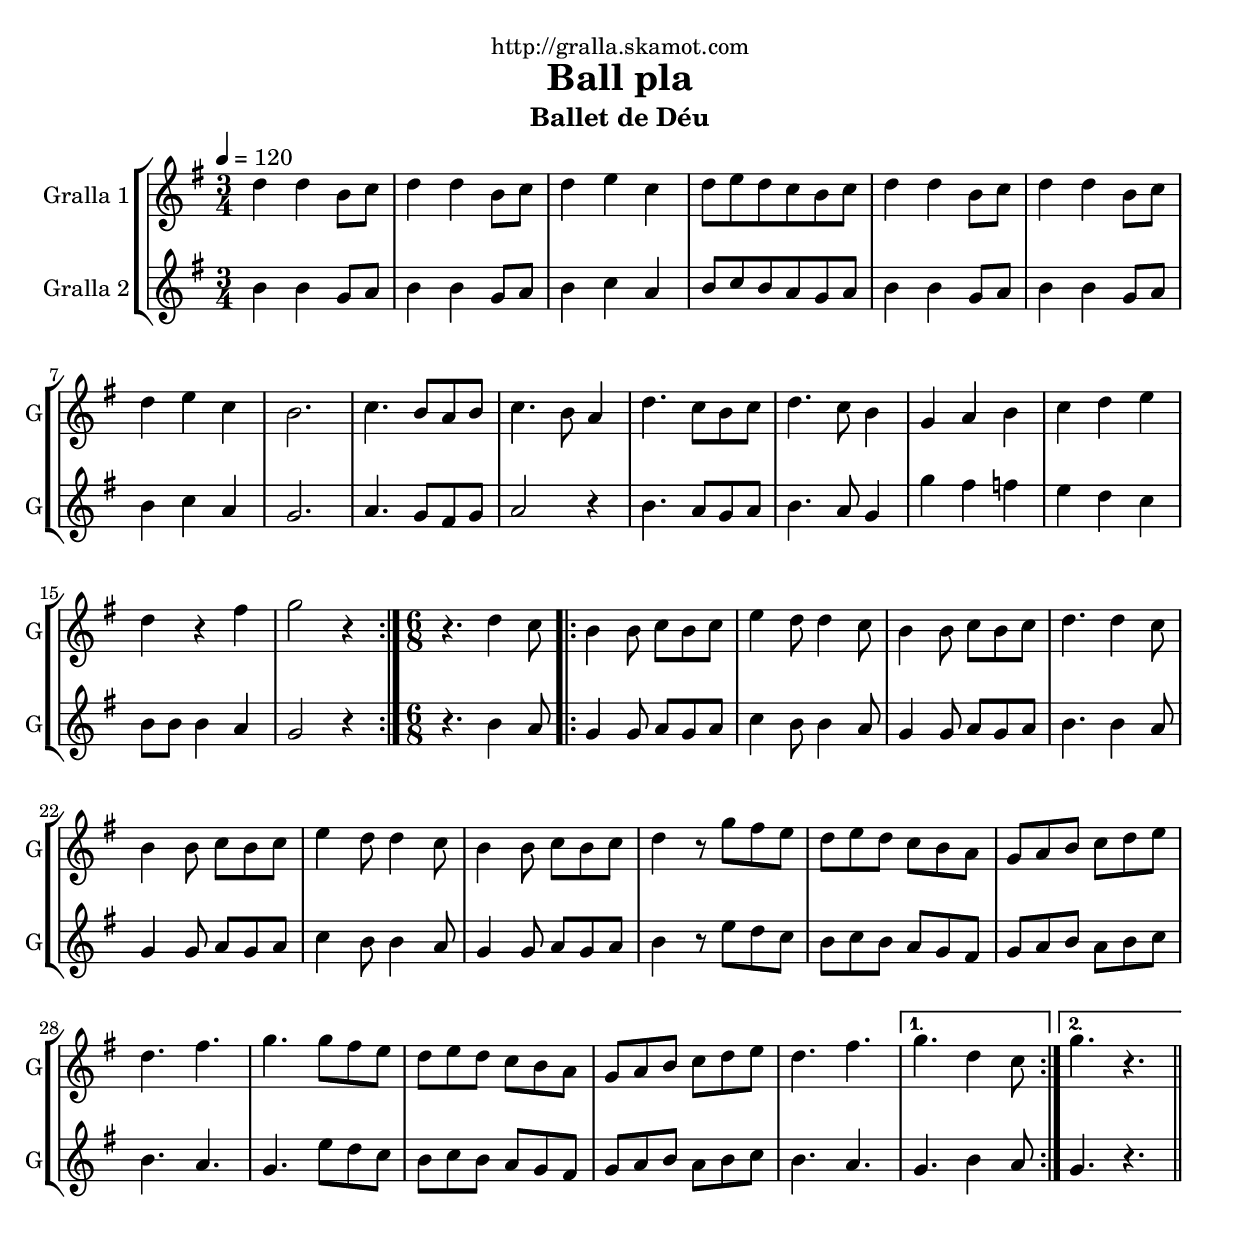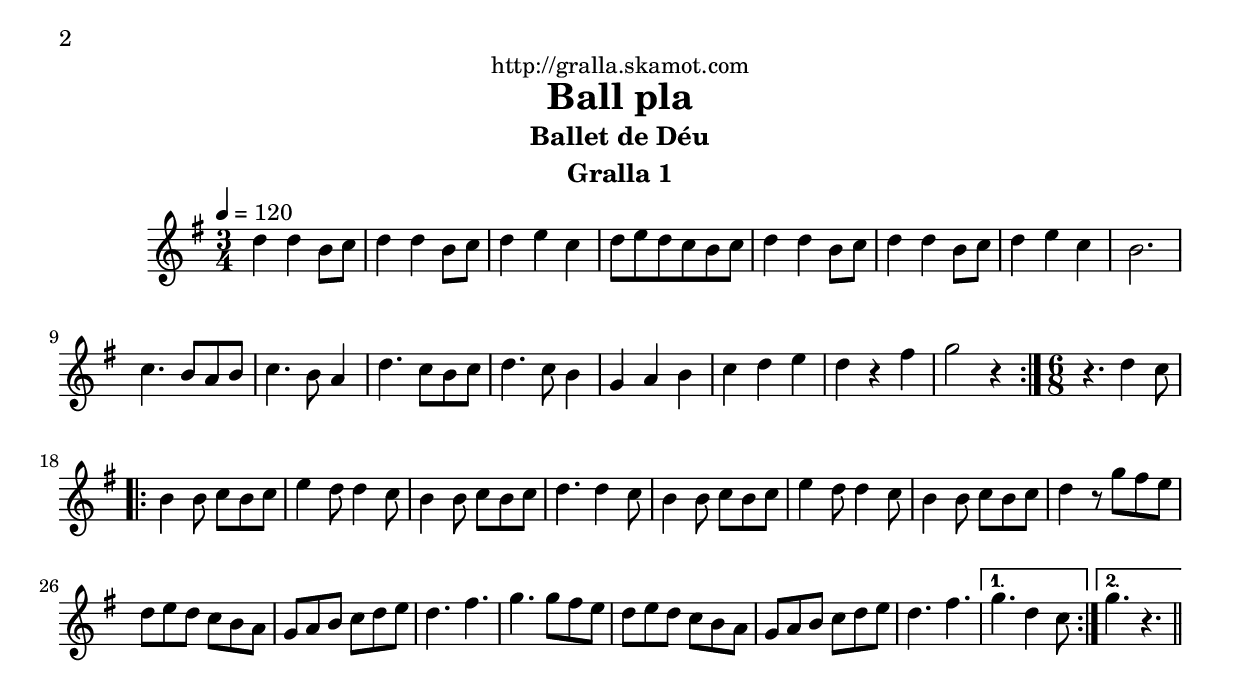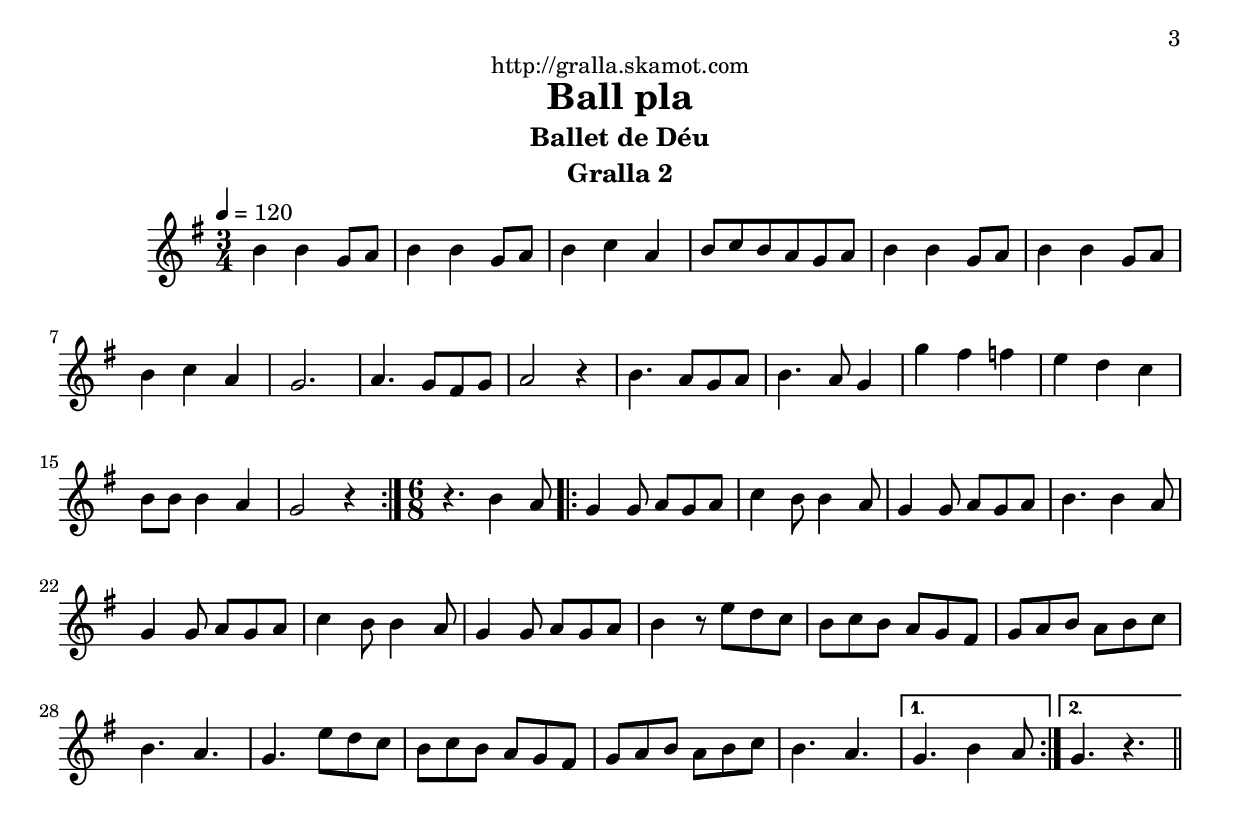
\version "2.16.2"

\header {
  dedication="http://gralla.skamot.com"
  title="Ball pla"
  subtitle="Ballet de Déu"
  subsubtitle=""
  poet=""
  meter=""
  piece=""
  composer=""
  arranger=""
  opus=""
  instrument=""
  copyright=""
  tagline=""
}

liniaroAa =
\relative d''
{
  \tempo 4=120
  \clef treble
  \key g \major
  \time 3/4
  \repeat volta 2 { d4 d b8 c  |
  d4 d b8 c  |
  d4 e c  |
  d8 e d c b c  |
  %05
  d4 d b8 c  |
  d4 d b8 c  |
  d4 e c  |
  b2.  |
  c4. b8 a b  |
  %10
  c4. b8 a4  |
  d4. c8 b c  |
  d4. c8 b4  |
  g4 a b  |
  c4 d e  |
  %15
  d4 r fis  |
  g2 r4  | }
  \time 6/8   r4. d4 c8  |
  \repeat volta 2 { b4 b8 c b c  |
  e4 d8 d4 c8  |
  %20
  b4 b8 c b c  |
  d4. d4 c8  |
  b4 b8 c b c  |
  e4 d8 d4 c8  |
  b4 b8 c b c  |
  %25
  d4 r8 g fis e  |
  d8 e d c b a  |
  g8 a b c d e  |
  d4. fis  |
  g4. g8 fis e  |
  %30
  d8 e d c b a  |
  g8 a b c d e  |
  d4. fis }
  \alternative { { g4. d4 c8 }
  { g'4. r } } \bar "||"
}

liniaroAb =
\relative b'
{
  \tempo 4=120
  \clef treble
  \key g \major
  \time 3/4
  \repeat volta 2 { b4 b g8 a  |
  b4 b g8 a  |
  b4 c a  |
  b8 c b a g a  |
  %05
  b4 b g8 a  |
  b4 b g8 a  |
  b4 c a  |
  g2.  |
  a4. g8 fis g  |
  %10
  a2 r4  |
  b4. a8 g a  |
  b4. a8 g4  |
  g'4 fis f  |
  e4 d c  |
  %15
  b8 b b4 a  |
  g2 r4  | }
  \time 6/8   r4. b4 a8  |
  \repeat volta 2 { g4 g8 a g a  |
  c4 b8 b4 a8  |
  %20
  g4 g8 a g a  |
  b4. b4 a8  |
  g4 g8 a g a  |
  c4 b8 b4 a8  |
  g4 g8 a g a  |
  %25
  b4 r8 e d c  |
  b8 c b a g fis  |
  g8 a b a b c  |
  b4. a  |
  g4. e'8 d c  |
  %30
  b8 c b a g fis  |
  g8 a b a b c  |
  b4. a }
  \alternative { { g4. b4 a8 }
  { g4. r } } \bar "||"
}

\bookpart {
  \score {
    \new StaffGroup {
      \override Score.RehearsalMark #'self-alignment-X = #LEFT
      <<
        \new Staff \with {instrumentName = #"Gralla 1" shortInstrumentName = #"G"} \liniaroAa
        \new Staff \with {instrumentName = #"Gralla 2" shortInstrumentName = #"G"} \liniaroAb
      >>
    }
    \layout {}
  }
  \score { \unfoldRepeats
    \new StaffGroup {
      \override Score.RehearsalMark #'self-alignment-X = #LEFT
      <<
        \new Staff \with {instrumentName = #"Gralla 1" shortInstrumentName = #"G"} \liniaroAa
        \new Staff \with {instrumentName = #"Gralla 2" shortInstrumentName = #"G"} \liniaroAb
      >>
    }
    \midi {
      \set Staff.midiInstrument = "oboe"
      \set DrumStaff.midiInstrument = "drums"
    }
  }
}

\bookpart {
  \header {instrument="Gralla 1"}
  \score {
    \new StaffGroup {
      \override Score.RehearsalMark #'self-alignment-X = #LEFT
      <<
        \new Staff \liniaroAa
      >>
    }
    \layout {}
  }
  \score { \unfoldRepeats
    \new StaffGroup {
      \override Score.RehearsalMark #'self-alignment-X = #LEFT
      <<
        \new Staff \liniaroAa
      >>
    }
    \midi {
      \set Staff.midiInstrument = "oboe"
      \set DrumStaff.midiInstrument = "drums"
    }
  }
}

\bookpart {
  \header {instrument="Gralla 2"}
  \score {
    \new StaffGroup {
      \override Score.RehearsalMark #'self-alignment-X = #LEFT
      <<
        \new Staff \liniaroAb
      >>
    }
    \layout {}
  }
  \score { \unfoldRepeats
    \new StaffGroup {
      \override Score.RehearsalMark #'self-alignment-X = #LEFT
      <<
        \new Staff \liniaroAb
      >>
    }
    \midi {
      \set Staff.midiInstrument = "oboe"
      \set DrumStaff.midiInstrument = "drums"
    }
  }
}

